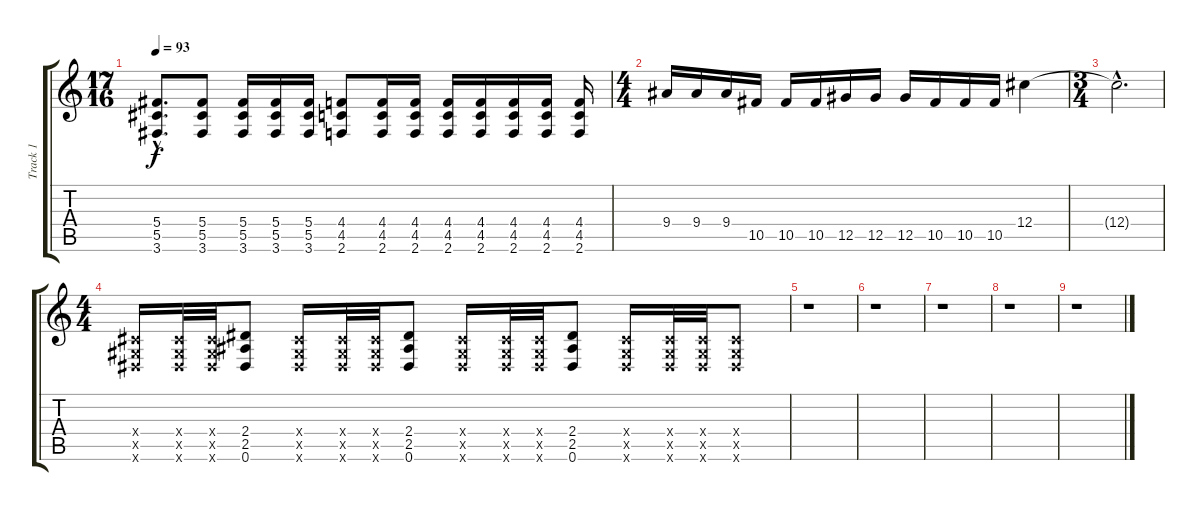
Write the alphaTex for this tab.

\track ("Track 1" "Track 1") {instrument overdrivenguitar}
\staff {score tabs}
\tuning (Eb4 Bb3 Gb3 Db3 Ab2 Eb2) {hide}
\ts (17 16)
\tempo 93
\clef g2
\ks c
(5.4{hac} 5.5{hac} 3.6{hac}).8{d dy f} (5.4 5.5 3.6).8 (5.4 5.5 3.6).16 (5.4 5.5 3.6).16 (5.4 5.5 3.6).16 (4.4 4.5 2.6).8 (4.4 4.5 2.6).16 (4.4 4.5 2.6).16 (4.4 4.5 2.6).16 (4.4 4.5 2.6).16 (4.4 4.5 2.6).16 (4.4 4.5 2.6).16 (4.4 4.5 2.6).16 |
\ts (4 4)
9.4.16 9.4.16 9.4.16 10.5.16 10.5.16 10.5.16 12.5.16 12.5.16 12.5.16 10.5.16 10.5.16 10.5.16 12.4.4 |
\ts (3 4)
12.4{hac t}.2{d} |
\ts (4 4)
(0.4{x} 0.5{x} 0.6{x}).16 (0.4{x} 0.5{x} 0.6{x}).32 (0.4{x} 0.5{x} 0.6{x}).32 (2.4 2.5 0.6).8 (0.4{x} 0.5{x} 0.6{x}).16 (0.4{x} 0.5{x} 0.6{x}).32 (0.4{x} 0.5{x} 0.6{x}).32 (2.4 2.5 0.6).8 (0.4{x} 0.5{x} 0.6{x}).16 (0.4{x} 0.5{x} 0.6{x}).32 (0.4{x} 0.5{x} 0.6{x}).32 (2.4 2.5 0.6).8 (0.4{x} 0.5{x} 0.6{x}).16 (0.4{x} 0.5{x} 0.6{x}).32 (0.4{x} 0.5{x} 0.6{x}).32 (0.4{x} 0.5{x} 0.6{x}).8 |
r.1 |
r.1 |
r.1 |
r.1 |
r.1
